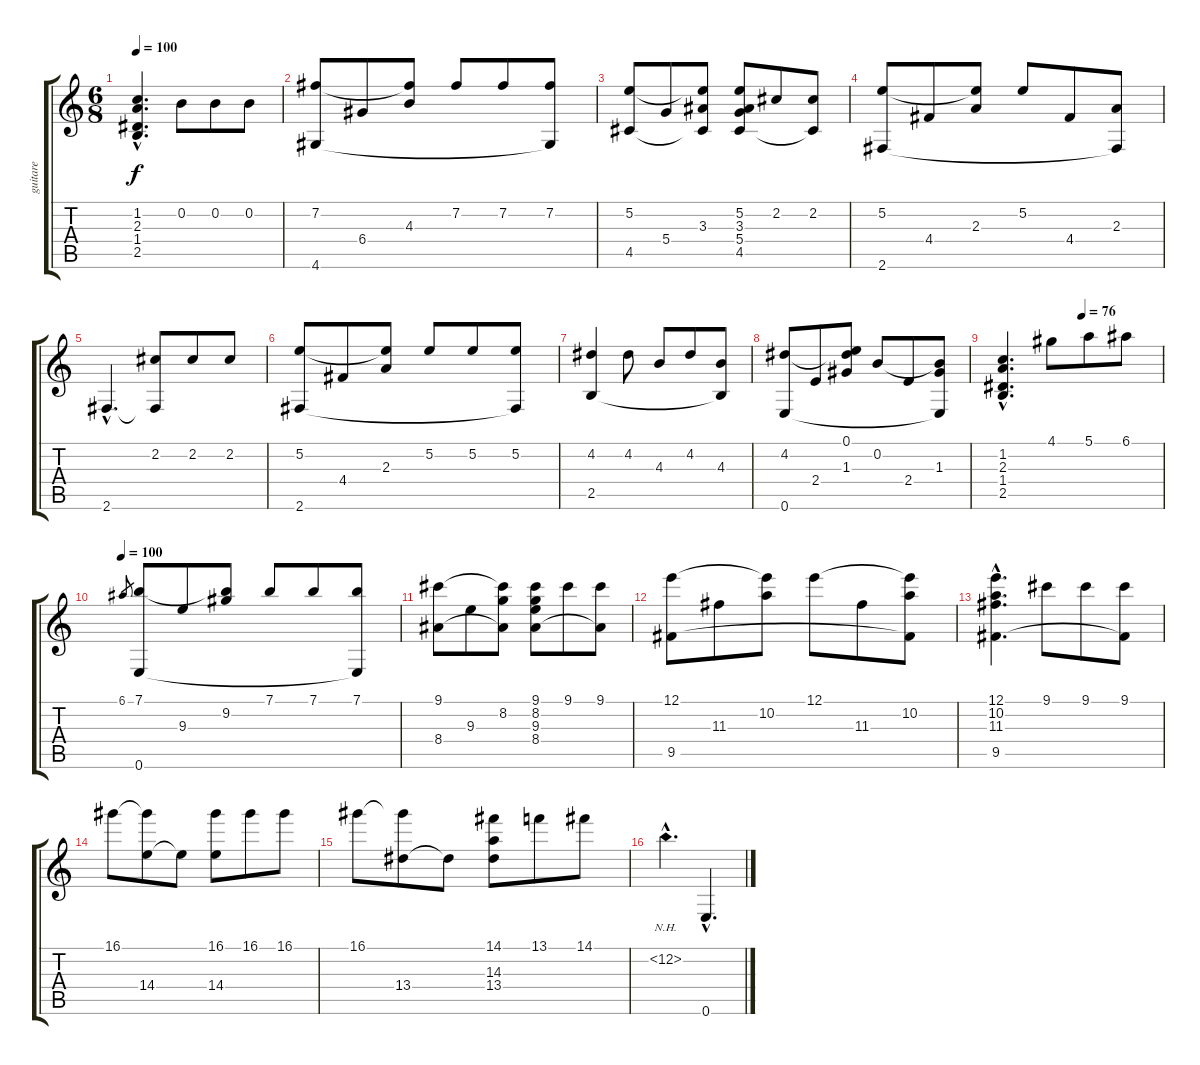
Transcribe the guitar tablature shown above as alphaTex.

\track ("guitare" "guitare") {instrument acousticguitarnylon}
\staff {score tabs}
\tuning (E4 B3 G3 D3 A2 E2) {hide}
\ts (6 8)
\tempo 100
\clef g2
\ks c
(1.2{hac} 2.3{hac} 1.4{hac} 2.5{hac}).4{d dy f} 0.2.8 0.2.8 0.2.8 |
(7.2 4.6).8 6.4.8 (7.2{t} 4.3).8 7.2.8 7.2.8 (7.2 4.6{t}).8 |
(5.2 4.5).8 5.4.8 (5.2{t} 3.3 4.5{t}).8 (5.2 3.3 5.4 4.5).8 2.2.8 (2.2 4.5{t}).8 |
(5.2 2.6).8 4.4.8 (5.2{t} 2.3).8 5.2.8 4.4.8 (2.3 2.6{t}).8 |
2.6{hac}.4{d} (2.2 2.6{t}).8 2.2.8 2.2.8 |
(5.2 2.6).8 4.4.8 (5.2{t} 2.3).8 5.2.8 5.2.8 (5.2 2.6{t}).8 |
(4.2 2.5).4 4.2.8 4.3.8 4.2.8 (4.3 2.5{t}).8 |
(4.2 0.6).8 2.4.8 (0.1 4.2{t} 1.3).8 0.2.8 2.4.8 (0.2{t} 1.3 0.6{t}).8 |
\tempo (76 0.5)
(1.2{hac} 2.3{hac} 1.4{hac} 2.5{hac}).4{d} 4.1.8 5.1.8 6.1.8 |
\tempo 100
6.1.8{gr} (7.1 0.6).8 9.3.8 (7.1{t} 9.2).8 7.1.8 7.1.8 (7.1 0.6{t}).8 |
(9.1 8.4).8 9.3.8 (9.1{t} 8.2 8.4{t}).8 (9.1 8.2 9.3 8.4).8 9.1.8 (9.1 8.4{t}).8 |
(12.1 9.5).8 11.3.8 (12.1{t} 10.2).8 12.1.8 11.3.8 (12.1{t} 10.2 9.5{t}).8 |
(12.1{hac} 10.2{hac} 11.3{hac} 9.5{hac}).4{d} 9.1.8 9.1.8 (9.1 9.5{t}).8 |
16.1.8 (16.1{t} 14.4).8 14.4{t}.8 (16.1 14.4).8 16.1.8 16.1.8 |
16.1.8 (16.1{t} 13.4).8 13.4{t}.8 (14.1 14.3 13.4).8 13.1.8 14.1.8 |
12.2{nh hac}.4{d} 0.6{hac}.4{d}
